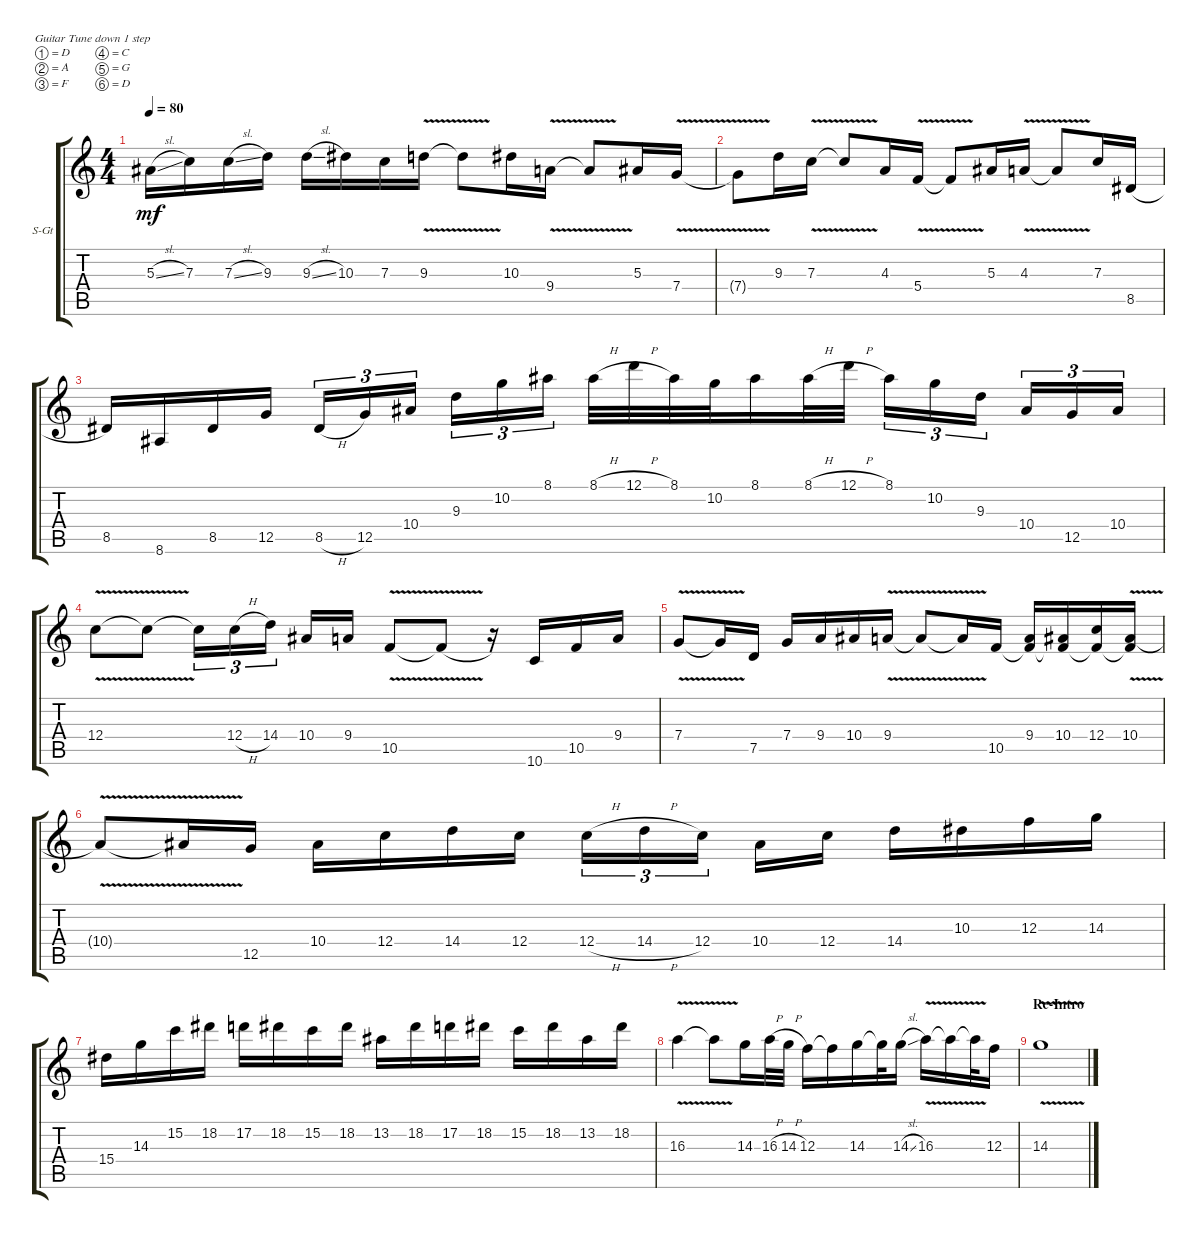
\defaultSystemsLayout 4
\bracketExtendMode groupsimilarinstruments
\firstSystemTrackNameOrientation horizontal
\otherSystemsTrackNameOrientation horizontal
\track ("Steel Guitar" "S-Gt") {instrument acousticguitarsteel}
\staff {score tabs}
\tuning (D4 A3 F3 C3 G2 D2)
\ts (4 4)
\tempo 80
\clef g2
\ks c
5.3{sl}.16{dy mf} 7.3.16 7.3{sl}.16 9.3.16 9.3{sl}.16 10.3.16 7.3.16 9.3{v}.16 9.3{t}.8 10.3.16 9.4{v}.16 9.4{t}.8 5.3.16 7.4{v}.16 |
7.4{v t}.8 9.3.16 7.3{v}.16 7.3{t}.8 4.3.16 5.4{v}.16 5.4{v t}.8 5.3.16 4.3{v}.16 4.3{v t}.8 7.3.16 8.5.16{legatoorigin} |
8.5.16 8.6.16 8.5.16 12.5.16 8.5{h}.16{tu (3 2)} 12.5.16{tu (3 2)} 10.4.16{tu (3 2)} 9.3.16{tu (3 2)} 10.2.16{tu (3 2)} 8.1.16{tu (3 2)} 8.1{h}.32 12.1{h}.32 8.1.32 10.2.32 8.1.16 8.1{h}.32 12.1{h}.32 8.1.16{tu (3 2)} 10.2.16{tu (3 2)} 9.3.16{tu (3 2)} 10.4.16{tu (3 2)} 12.5.16{tu (3 2)} 10.4.16{tu (3 2)} |
12.4{v}.8 12.4{t}.8 12.4{t}.16{tu (3 2)} 12.4{h}.16{tu (3 2)} 14.4.16{tu (3 2)} 10.4.16 9.4.16 10.5{v}.8 10.5{t}.8{legatoorigin} r.16 10.6.16 10.5.16 9.4.16 |
7.4{v}.8 7.4{v t}.16 7.5.16 7.4.16 9.4.16 10.4.16 9.4{v}.16 9.4{v t}.8 9.4{v t}.16 10.5.16 (9.4 10.5{t}).16 (10.4 10.5{t}).16 (12.4 10.5{t}).16 (10.4{v} 10.5{t}).16 |
10.4{v t}.8 10.4{v t}.16 12.5.16 10.4.16 12.4.16 14.4.16 12.4.16 12.4{h}.16{tu (3 2)} 14.4{h}.16{tu (3 2)} 12.4.16{tu (3 2)} 10.4.16 12.4.16 14.4.16 10.3.16 12.3.16 14.3.16 |
15.4.16 14.3.16 15.2.16 18.2.16 17.2.16 18.2.16 15.2.16 18.2.16 13.2.16 18.2.16 17.2.16 18.2.16 15.2.16 18.2.16 13.2.16 18.2.16 |
16.3{v}.4 16.3{v t}.8 14.3.16 16.3{h}.32 14.3{h}.32 12.3.16 12.3{t}.16 14.3.16 14.3{t}.32 14.3{sl}.16 16.3{v}.16 16.3{v t}.16 16.3{t}.32 12.3.16 |
\section ("" "Re-Intro")
14.3{v}.1
